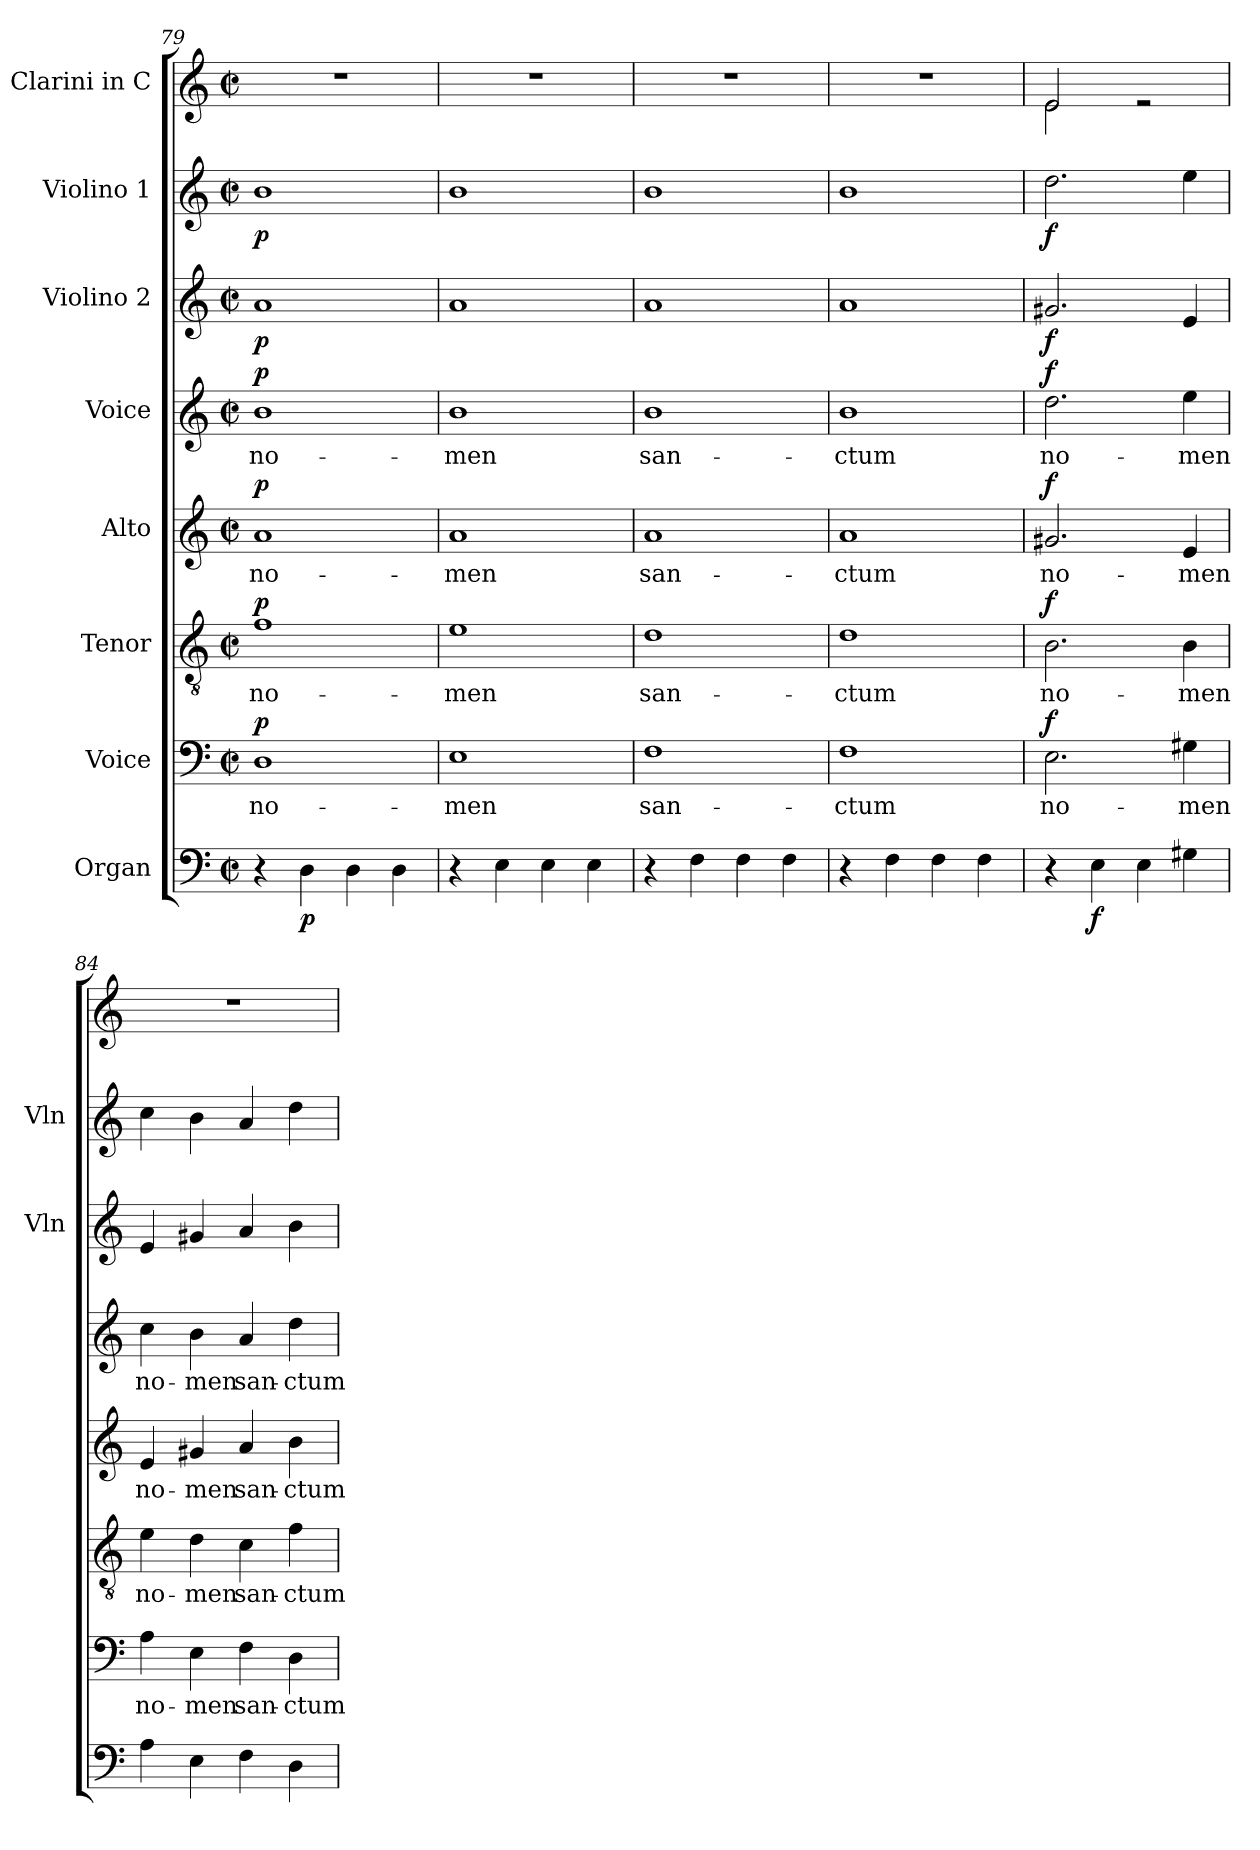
**kern	**dynam	**kern	**text	**dynam	**kern	**text	**dynam	**kern	**text	**dynam	**kern	**text	**dynam	**kern	**dynam	**kern	**dynam	**kern
*part8	*part8	*part7	*part7	*part7	*part6	*part6	*part6	*part5	*part5	*part5	*part4	*part4	*part4	*part3	*part3	*part2	*part2	*part1
*staff8	*staff8	*staff7	*staff7	*staff7	*staff6	*staff6	*staff6	*staff5	*staff5	*staff5	*staff4	*staff4	*staff4	*staff3	*staff3	*staff2	*staff2	*staff1
*I"Organ	*	*I"Voice	*	*	*I"Tenor	*	*	*I"Alto	*	*	*I"Voice	*	*	*I"Violino 2	*	*I"Violino 1	*	*I"Clarini  in C
*	*	*	*	*	*	*	*	*	*	*	*	*	*	*I'Vln	*	*I'Vln	*	*
*clefF4	*	*clefF4	*	*	*clefGv2	*	*	*clefG2	*	*	*clefG2	*	*	*clefG2	*	*clefG2	*	*clefG2
*k[]	*	*k[]	*	*	*k[]	*	*	*k[]	*	*	*k[]	*	*	*k[]	*	*k[]	*	*k[]
*M2/2	*	*M2/2	*	*	*M2/2	*	*	*M2/2	*	*	*M2/2	*	*	*M2/2	*	*M2/2	*	*M2/2
*met(c|)	*	*met(c|)	*	*	*met(c|)	*	*	*met(c|)	*	*	*met(c|)	*	*	*met(c|)	*	*met(c|)	*	*met(c|)
=79	=79	=79	=79	=79	=79	=79	=79	=79	=79	=79	=79	=79	=79	=79	=79	=79	=79	=79
!	!	!	!LO:LY:b	!LO:DY:b	!	!LO:LY:b	!LO:DY:b	!	!LO:LY:b	!LO:DY:b	!	!LO:LY:b	!LO:DY:b	!	!LO:DY:b	!	!LO:DY:b	!
4r	.	1D	no-	p	1f	no-	p	1a	no-	p	1b	no-	p	1a	p	1b	p	1r
!	!LO:DY:b	!	!	!	!	!	!	!	!	!	!	!	!	!	!	!	!	!
4D\	p	.	.	.	.	.	.	.	.	.	.	.	.	.	.	.	.	.
4D\	.	.	.	.	.	.	.	.	.	.	.	.	.	.	.	.	.	.
4D\	.	.	.	.	.	.	.	.	.	.	.	.	.	.	.	.	.	.
=80	=80	=80	=80	=80	=80	=80	=80	=80	=80	=80	=80	=80	=80	=80	=80	=80	=80	=80
!	!	!	!LO:LY:b	!	!	!LO:LY:b	!	!	!LO:LY:b	!	!	!LO:LY:b	!	!	!	!	!	!
4r	.	1E	-men	.	1e	-men	.	1a	-men	.	1b	-men	.	1a	.	1b	.	1r
4E\	.	.	.	.	.	.	.	.	.	.	.	.	.	.	.	.	.	.
4E\	.	.	.	.	.	.	.	.	.	.	.	.	.	.	.	.	.	.
4E\	.	.	.	.	.	.	.	.	.	.	.	.	.	.	.	.	.	.
!!LO:PB:g=z
=81	=81	=81	=81	=81	=81	=81	=81	=81	=81	=81	=81	=81	=81	=81	=81	=81	=81	=81
!	!	!	!LO:LY:b	!	!	!LO:LY:b	!	!	!LO:LY:b	!	!	!LO:LY:b	!	!	!	!	!	!
4r	.	1F	san-	.	1d	san-	.	1a	san-	.	1b	san-	.	1a	.	1b	.	1r
4F\	.	.	.	.	.	.	.	.	.	.	.	.	.	.	.	.	.	.
4F\	.	.	.	.	.	.	.	.	.	.	.	.	.	.	.	.	.	.
4F\	.	.	.	.	.	.	.	.	.	.	.	.	.	.	.	.	.	.
=82	=82	=82	=82	=82	=82	=82	=82	=82	=82	=82	=82	=82	=82	=82	=82	=82	=82	=82
!	!	!	!LO:LY:b	!	!	!LO:LY:b	!	!	!LO:LY:b	!	!	!LO:LY:b	!	!	!	!	!	!
4r	.	1F	-ctum	.	1d	-ctum	.	1a	-ctum	.	1b	-ctum	.	1a	.	1b	.	1r
4F\	.	.	.	.	.	.	.	.	.	.	.	.	.	.	.	.	.	.
4F\	.	.	.	.	.	.	.	.	.	.	.	.	.	.	.	.	.	.
4F\	.	.	.	.	.	.	.	.	.	.	.	.	.	.	.	.	.	.
=83	=83	=83	=83	=83	=83	=83	=83	=83	=83	=83	=83	=83	=83	=83	=83	=83	=83	=83
!	!	!	!LO:LY:b	!LO:DY:b	!	!LO:LY:b	!LO:DY:b	!	!LO:LY:b	!LO:DY:b	!	!LO:LY:b	!LO:DY:b	!	!LO:DY:b	!	!LO:DY:b	!
*	*	*	*	*	*	*	*	*	*	*	*	*	*	*	*	*	*	*^
4r	.	2.E\	no-	f	2.B\	no-	f	2.g#X/	no-	f	2.dd\	no-	f	2.g#X/	f	2.dd\	f	2e/	2e\
!	!LO:DY:b	!	!	!	!	!	!	!	!	!	!	!	!	!	!	!	!	!	!
4E\	f	.	.	.	.	.	.	.	.	.	.	.	.	.	.	.	.	.	.
4E\	.	.	.	.	.	.	.	.	.	.	.	.	.	.	.	.	.	2re	2ryy
!	!	!	!LO:LY:b	!	!	!LO:LY:b	!	!	!LO:LY:b	!	!	!LO:LY:b	!	!	!	!	!	!	!
4G#X\	.	4G#X\	-men	.	4B\	-men	.	4e/	-men	.	4ee\	-men	.	4e/	.	4ee\	.	.	.
*	*	*	*	*	*	*	*	*	*	*	*	*	*	*	*	*	*	*v	*v
=84	=84	=84	=84	=84	=84	=84	=84	=84	=84	=84	=84	=84	=84	=84	=84	=84	=84	=84
!	!	!	!LO:LY:b	!	!	!LO:LY:b	!	!	!LO:LY:b	!	!	!LO:LY:b	!	!	!	!	!	!
4A\	.	4A\	no-	.	4e\	no-	.	4e/	no-	.	4cc\	no-	.	4e/	.	4cc\	.	1r
!	!	!	!LO:LY:b	!	!	!LO:LY:b	!	!	!LO:LY:b	!	!	!LO:LY:b	!	!	!	!	!	!
4E\	.	4E\	-men	.	4d\	-men	.	4g#X/	-men	.	4b\	-men	.	4g#X/	.	4b\	.	.
!	!	!	!LO:LY:b	!	!	!LO:LY:b	!	!	!LO:LY:b	!	!	!LO:LY:b	!	!	!	!	!	!
4F\	.	4F\	san-	.	4c\	san-	.	4a/	san-	.	4a/	san-	.	4a/	.	4a/	.	.
!	!	!	!LO:LY:b	!	!	!LO:LY:b	!	!	!LO:LY:b	!	!	!LO:LY:b	!	!	!	!	!	!
4D\	.	4D\	-ctum	.	4f\	-ctum	.	4b\	-ctum	.	4dd\	-ctum	.	4b\	.	4dd\	.	.
=	=	=	=	=	=	=	=	=	=	=	=	=	=	=	=	=	=	=
*-	*-	*-	*-	*-	*-	*-	*-	*-	*-	*-	*-	*-	*-	*-	*-	*-	*-	*-
